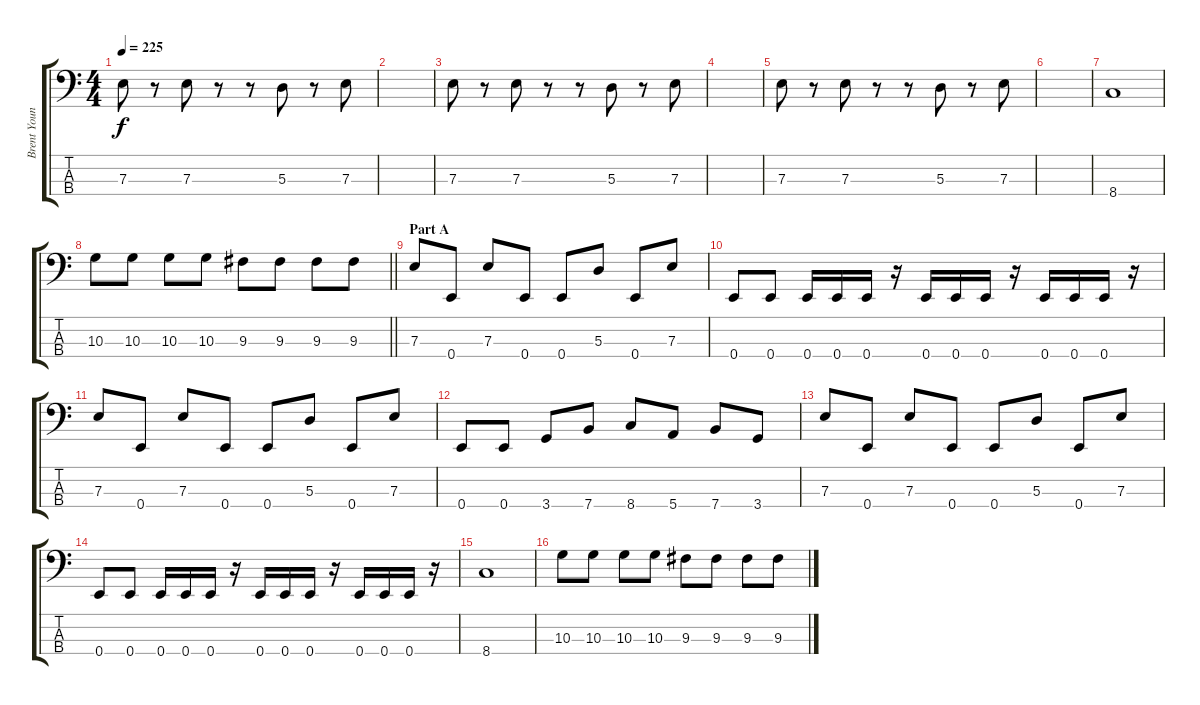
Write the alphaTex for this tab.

\track ("Brent Young" "Brent Youn") {instrument electricbasspick}
\staff {score tabs}
\tuning (G2 D2 A1 E1) {hide}
\ts (4 4)
\tempo 225
\clef f4
\ks c
7.3.8{dy f instrument electricbasspick} r.8 7.3.8 r.8 r.8 5.3.8 r.8 7.3.8 |
|
7.3.8 r.8 7.3.8 r.8 r.8 5.3.8 r.8 7.3.8 |
|
7.3.8 r.8 7.3.8 r.8 r.8 5.3.8 r.8 7.3.8 |
|
8.4.1 |
\barLineRight lightlight
10.3.8 10.3.8 10.3.8 10.3.8 9.3.8 9.3.8 9.3.8 9.3.8 |
\section ("" "Part A")
7.3.8 0.4.8 7.3.8 0.4.8 0.4.8 5.3.8 0.4.8 7.3.8 |
0.4.8 0.4.8 0.4.16 0.4.16 0.4.16 r.16 0.4.16 0.4.16 0.4.16 r.16 0.4.16 0.4.16 0.4.16 r.16 |
7.3.8 0.4.8 7.3.8 0.4.8 0.4.8 5.3.8 0.4.8 7.3.8 |
0.4.8 0.4.8 3.4.8 7.4.8 8.4.8 5.4.8 7.4.8 3.4.8 |
7.3.8 0.4.8 7.3.8 0.4.8 0.4.8 5.3.8 0.4.8 7.3.8 |
0.4.8 0.4.8 0.4.16 0.4.16 0.4.16 r.16 0.4.16 0.4.16 0.4.16 r.16 0.4.16 0.4.16 0.4.16 r.16 |
8.4.1 |
10.3.8 10.3.8 10.3.8 10.3.8 9.3.8 9.3.8 9.3.8 9.3.8
